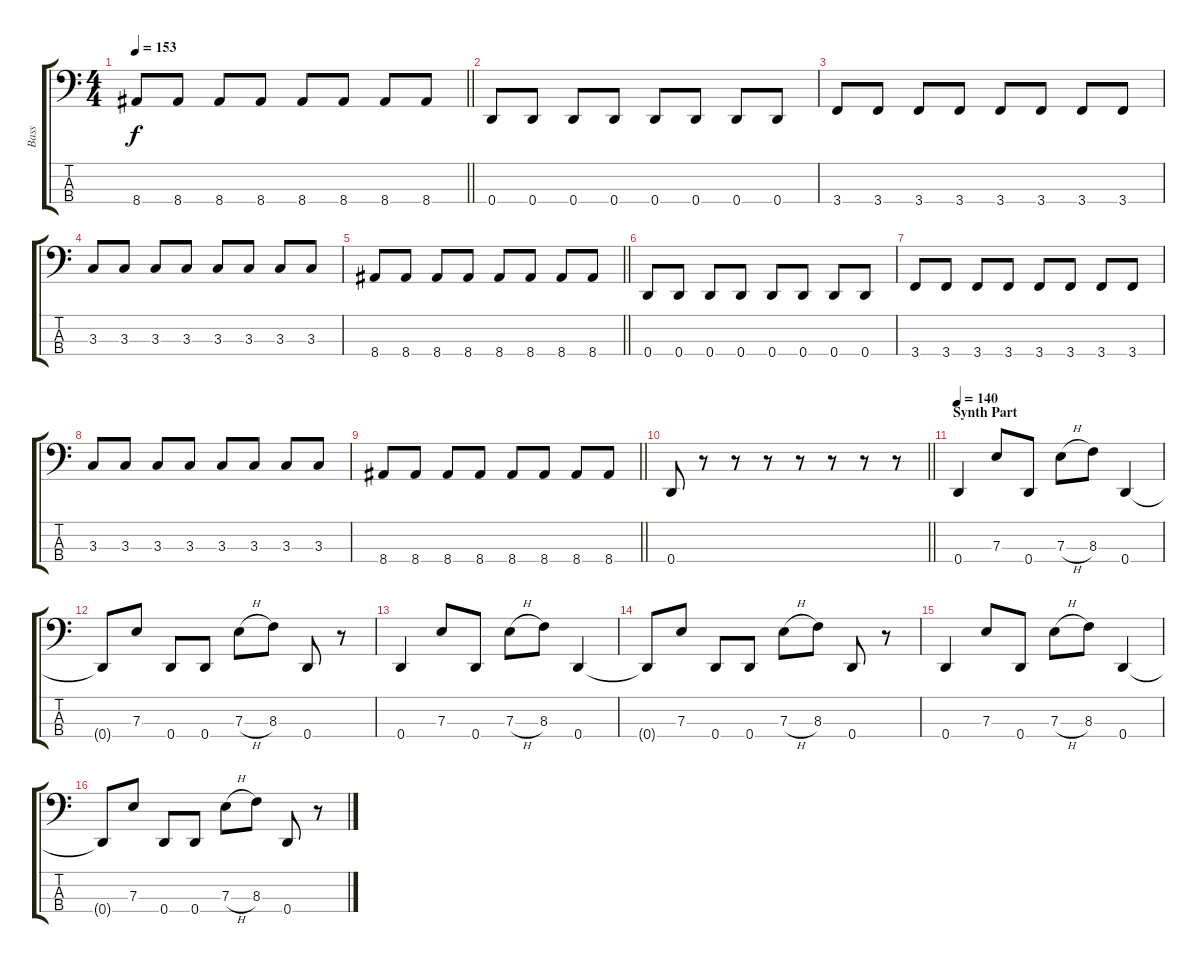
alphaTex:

\track ("Bass" "Bass") {instrument electricbasspick}
\staff {score tabs}
\tuning (G2 D2 A1 D1) {hide}
\ts (4 4)
\tempo 153
\clef f4
\barLineRight lightlight
\ks c
8.4.8{dy f} 8.4.8 8.4.8 8.4.8 8.4.8 8.4.8 8.4.8 8.4.8 |
0.4.8 0.4.8 0.4.8 0.4.8 0.4.8 0.4.8 0.4.8 0.4.8 |
3.4.8 3.4.8 3.4.8 3.4.8 3.4.8 3.4.8 3.4.8 3.4.8 |
3.3.8 3.3.8 3.3.8 3.3.8 3.3.8 3.3.8 3.3.8 3.3.8 |
\barLineRight lightlight
8.4.8 8.4.8 8.4.8 8.4.8 8.4.8 8.4.8 8.4.8 8.4.8 |
0.4.8 0.4.8 0.4.8 0.4.8 0.4.8 0.4.8 0.4.8 0.4.8 |
3.4.8 3.4.8 3.4.8 3.4.8 3.4.8 3.4.8 3.4.8 3.4.8 |
3.3.8 3.3.8 3.3.8 3.3.8 3.3.8 3.3.8 3.3.8 3.3.8 |
\barLineRight lightlight
8.4.8 8.4.8 8.4.8 8.4.8 8.4.8 8.4.8 8.4.8 8.4.8 |
\barLineRight lightlight
0.4.8 r.8 r.8 r.8 r.8 r.8 r.8 r.8 |
\section ("" "Synth Part")
\tempo 140
0.4.4 7.3.8 0.4.8 7.3{h}.8 8.3.8 0.4.4 |
0.4{t}.8 7.3.8 0.4.8 0.4.8 7.3{h}.8 8.3.8 0.4.8 r.8 |
0.4.4 7.3.8 0.4.8 7.3{h}.8 8.3.8 0.4.4 |
0.4{t}.8 7.3.8 0.4.8 0.4.8 7.3{h}.8 8.3.8 0.4.8 r.8 |
0.4.4 7.3.8 0.4.8 7.3{h}.8 8.3.8 0.4.4 |
0.4{t}.8 7.3.8 0.4.8 0.4.8 7.3{h}.8 8.3.8 0.4.8 r.8
